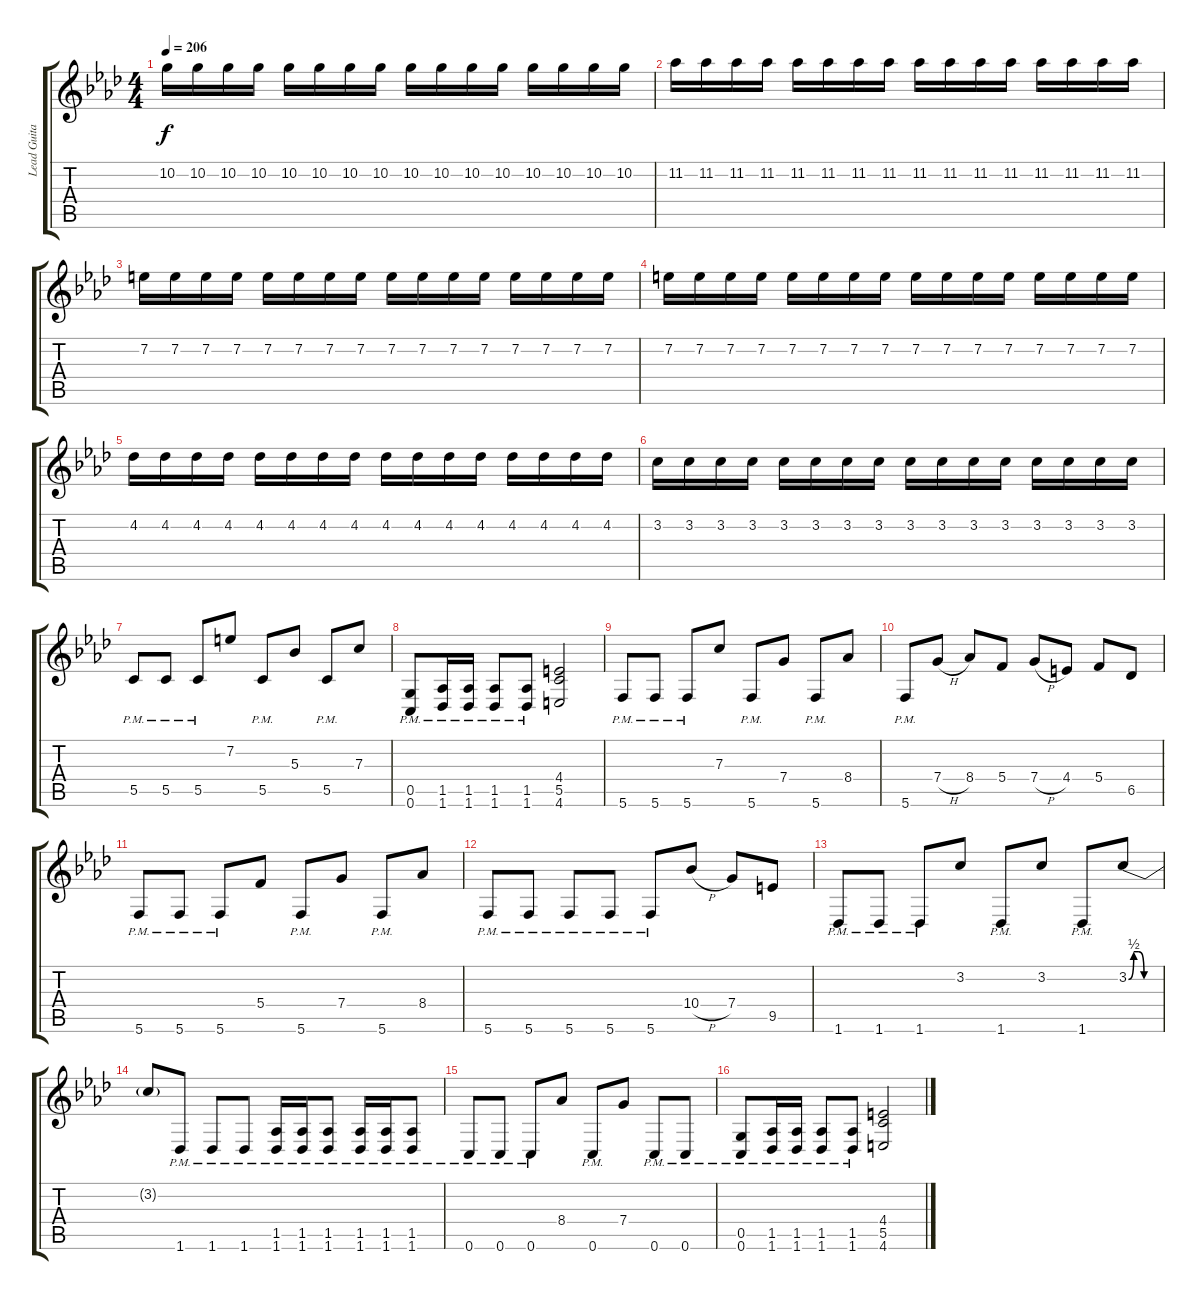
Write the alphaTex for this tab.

\track ("Lead Guitar" "Lead Guita") {instrument distortionguitar}
\staff {score tabs}
\tuning (D4 A3 F3 C3 G2 C2) {hide}
\ts (4 4)
\tempo 206
\clef g2
\ks fminor
10.2.16{dy f} 10.2.16 10.2.16 10.2.16 10.2.16 10.2.16 10.2.16 10.2.16 10.2.16 10.2.16 10.2.16 10.2.16 10.2.16 10.2.16 10.2.16 10.2.16 |
11.2.16 11.2.16 11.2.16 11.2.16 11.2.16 11.2.16 11.2.16 11.2.16 11.2.16 11.2.16 11.2.16 11.2.16 11.2.16 11.2.16 11.2.16 11.2.16 |
7.2.16 7.2.16 7.2.16 7.2.16 7.2.16 7.2.16 7.2.16 7.2.16 7.2.16 7.2.16 7.2.16 7.2.16 7.2.16 7.2.16 7.2.16 7.2.16 |
7.2.16 7.2.16 7.2.16 7.2.16 7.2.16 7.2.16 7.2.16 7.2.16 7.2.16 7.2.16 7.2.16 7.2.16 7.2.16 7.2.16 7.2.16 7.2.16 |
4.2.16 4.2.16 4.2.16 4.2.16 4.2.16 4.2.16 4.2.16 4.2.16 4.2.16 4.2.16 4.2.16 4.2.16 4.2.16 4.2.16 4.2.16 4.2.16 |
3.2.16 3.2.16 3.2.16 3.2.16 3.2.16 3.2.16 3.2.16 3.2.16 3.2.16 3.2.16 3.2.16 3.2.16 3.2.16 3.2.16 3.2.16 3.2.16 |
5.5{pm}.8 5.5{pm}.8 5.5{pm}.8 7.2.8 5.5{pm}.8 5.3.8 5.5{pm}.8 7.3.8 |
(0.5{pm} 0.6{pm}).8 (1.5{pm} 1.6{pm}).16 (1.5{pm} 1.6{pm}).16 (1.5{pm} 1.6{pm}).8 (1.5{pm} 1.6{pm}).8 (4.4 5.5 4.6).2 |
5.6{pm}.8 5.6{pm}.8 5.6{pm}.8 7.3.8 5.6{pm}.8 7.4.8 5.6{pm}.8 8.4.8 |
5.6{pm}.8 7.4{h}.8 8.4.8 5.4.8 7.4{h}.8 4.4.8 5.4.8 6.5.8 |
5.6{pm}.8 5.6{pm}.8 5.6{pm}.8 5.4.8 5.6{pm}.8 7.4.8 5.6{pm}.8 8.4.8 |
5.6{pm}.8 5.6{pm}.8 5.6{pm}.8 5.6{pm}.8 5.6{pm}.8 10.4{h}.8 7.4.8 9.5.8 |
1.6{pm}.8 1.6{pm}.8 1.6{pm}.8 3.2.8 1.6{pm}.8 3.2.8 1.6{pm}.8 3.2{be (custom 0 0 10 2 20 2 30 0 60 0)}.8 |
3.2{t}.8 1.6{pm}.8 1.6{pm}.8 1.6{pm}.8 (1.5{pm} 1.6{pm}).16 (1.5{pm} 1.6{pm}).16 (1.5{pm} 1.6{pm}).8 (1.5{pm} 1.6{pm}).16 (1.5{pm} 1.6{pm}).16 (1.5{pm} 1.6{pm}).8 |
0.6{pm}.8 0.6{pm}.8 0.6{pm}.8 8.4.8 0.6{pm}.8 7.4.8 0.6{pm}.8 0.6{pm}.8 |
(0.5{pm} 0.6{pm}).8 (1.5{pm} 1.6{pm}).16 (1.5{pm} 1.6{pm}).16 (1.5{pm} 1.6{pm}).8 (1.5{pm} 1.6{pm}).8 (4.4 5.5 4.6).2
